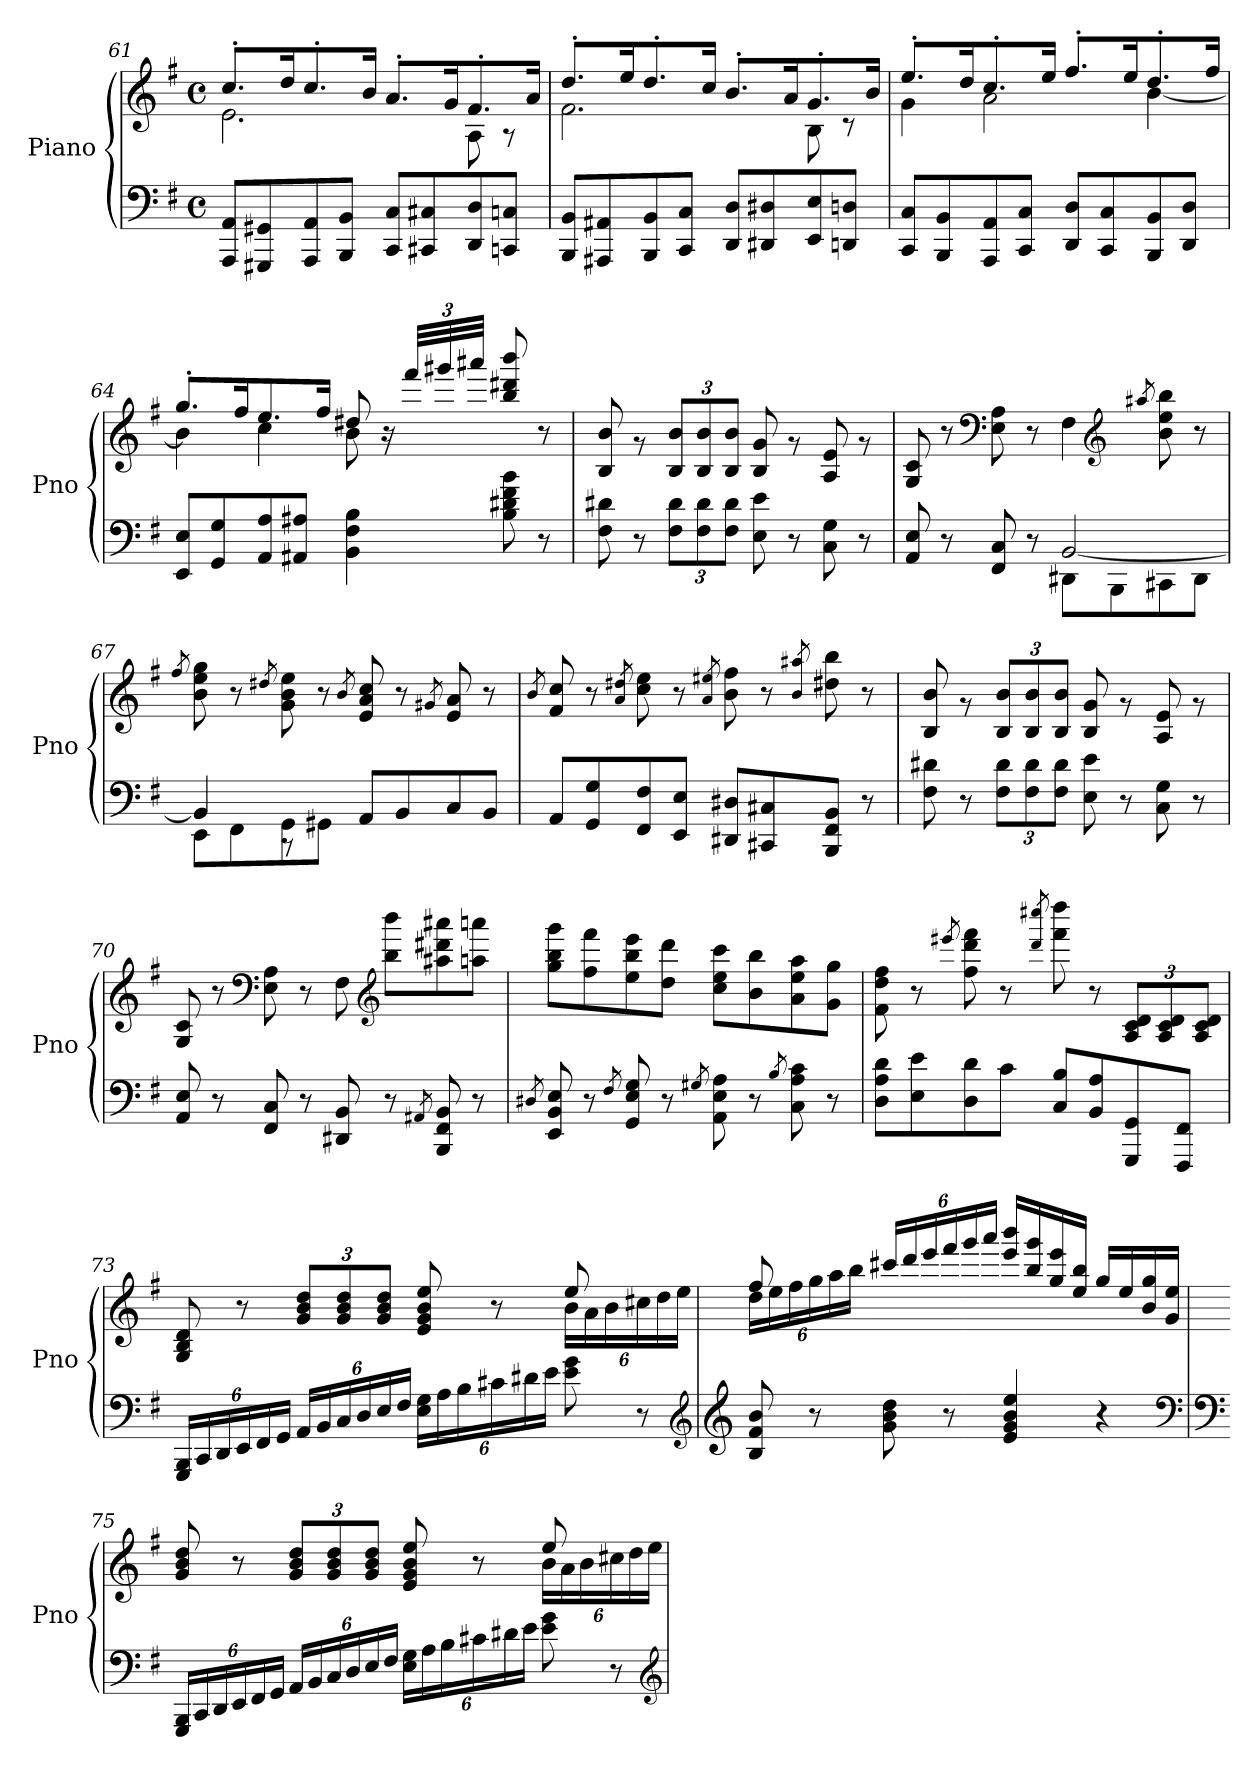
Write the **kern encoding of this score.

**kern	**kern
*part1	*part1
*staff2	*staff1
*I"Piano	*
*I'Pno	*
*clefF4	*clefG2
*k[f#]	*k[f#]
*G:	*G:
*M4/4	*M4/4
*met(c)	*met(c)
=61	=61
*	*^
8AAA/ 8AA/L	8.cc'/L	2.e\
8GGG#X/ 8GG#X/	.	.
.	16dd/K	.
8AAA/ 8AA/	8.cc'/	.
8BBB/ 8BB/J	.	.
.	16b/Jk	.
8CC/ 8C/L	8.a'/L	.
8CC#X/ 8C#X/	.	.
.	16g/K	.
8DD/ 8D/	8.f#'/	8A\
8CCn/ 8Cn/J	.	8r
.	16a/Jk	.
!!LO:LB:g=z	!!
=62	=62	=62
8BBB/ 8BB/L	8.dd'/L	2.f#\
8AAA#X/ 8AA#X/	.	.
.	16ee/K	.
8BBB/ 8BB/	8.dd'/	.
8CC/ 8C/J	.	.
.	16cc/Jk	.
8DD/ 8D/L	8.b'/L	.
8DD#X/ 8D#X/	.	.
.	16a/K	.
8EE/ 8E/	8.g'/	8B\
8DDn/ 8Dn/J	.	8r
.	16b/Jk	.
=63	=63	=63
8CC/ 8C/L	8.ee'/L	4g\
8BBB/ 8BB/	.	.
.	16dd/K	.
8AAA/ 8AA/	8.cc'/	2a\
8CC/ 8C/J	.	.
.	16ee/Jk	.
8DD/ 8D/L	8.ff#'/L	.
8CC/ 8C/	.	.
.	16ee/K	.
8BBB/ 8BB/	8.dd'/	[4b\
8DD/ 8D/J	.	.
.	16ff#/Jk	.
=64	=64	=64
8EE/ 8E/L	8.gg'/L	4b\]
8GG/ 8G/	.	.
.	16ff#/K	.
8AA/ 8A/	8.ee/	4cc\
8AA#X/ 8A#X/J	.	.
.	16ff#/Jk	.
4BB\ 4F#\ 4B\	8dd#X/	8b\
.	16r	4.ryy
*	*Xbrackettup	*
.	48fff#/LLL	.
.	48ggg#X/	.
.	48aaa#X/JJJ	.
8B\ 8d#X\ 8f#\ 8b\	8bb/ 8ddd#X/ 8bbb/	.
8r	8r	.
*	*v	*v
!!LO:PB:g=z
=65	=65
8F#\ 8d#X\	8B/ 8b/
8r	8rg
*Xbrackettup	*
12F#\ 12d#\L	12B/ 12b/L
12F#\ 12d#\	12B/ 12b/
12F#\ 12d#\J	12B/ 12b/J
8E\ 8e\	8B/ 8g/
8r	8rg
8C\ 8G\	8A/ 8e/
8r	8rg
=66	=66
*^	*
8AA/ 8E/	2ryy	8G/ 8c/
8r	.	8r
*	*	*clefF4
8FF#/ 8C/	.	8E\ 8A\
8r	.	8r
8DD#X\L	[2BB/	4F#\
8BBB\	.	.
*	*	*clefG2
.	.	8qaa#X/
8CC#X\	.	8b\ 8ee\ 8bb\
8DD#\J	.	8r
=67	=67	=67
.	.	8qff#/
8EE\L	4BB/]	8b\ 8ee\ 8gg\
8FF#\	.	8r
.	.	8qdd#X/
8GG\	8r	8g\ 8b\ 8ee\
8GG#X\J	2ryy	8r
.	.	8qb/
8AA/L	.	8e/ 8a/ 8cc/
8BB/	.	8r
.	.	8qg#X/
8C/	.	8e/ 8a/
8BB/J	8ryy	8r
*v	*v	*
!!LO:LB:g=z
=68	=68
.	8qb/
8AA/L	8f#/ 8cc/
8GG/ 8G/	8r
.	8qa/ 8qdd#X/
8FF#/ 8F#/	8cc\ 8ee\
8EE/ 8E/J	8r
.	8qa/ 8qee#X/
8DD#X/ 8D#X/L	8b\ 8ff#\
8CC#X/ 8C#X/	8r
.	8qb/ 8qaa#X/
8BBB/ 8FF#/ 8BB/J	8dd#\ 8bb\
8r	8r
=69	=69
8F#\ 8d#X\	8B/ 8b/
8r	8rg
12F#\ 12d#\L	12B/ 12b/L
12F#\ 12d#\	12B/ 12b/
12F#\ 12d#\J	12B/ 12b/J
8E\ 8e\	8B/ 8g/
8r	8rg
8C\ 8G\	8A/ 8e/
8r	8rg
=70	=70
8AA/ 8E/	8G/ 8c/
8r	8r
*	*clefF4
8FF#/ 8C/	8E\ 8A\
8r	8r
8DD#X/ 8BB/	8F#\
*	*clefG2
8r	8bb\ 8bbb\L
8qAA#X/	.
8BBB/ 8FF#/ 8BB/	8aa#X\ 8ddd#X\ 8aaa#X\
8r	8aan\ 8aaan\J
!!LO:LB:g=z
=71	=71
8qD#X/	.
8EE/ 8BB/ 8E/	8gg\ 8bb\ 8ggg\L
8r	8ff#\ 8fff#\
8qF#/	.
8GG/ 8E/ 8G/	8ee\ 8bb\ 8eee\
8r	8dd\ 8ddd\J
8qG#X/	.
8AA\ 8E\ 8A\	8cc\ 8ee\ 8ccc\L
8r	8b\ 8bb\
8qB/	.
8C\ 8A\ 8c\	8a\ 8ee\ 8aa\
8r	8g\ 8gg\J
=72	=72
8D\ 8A\ 8d\L	8f#\ 8dd\ 8ff#\
8E\ 8e\	8r
.	8qeee#X/
8D\ 8d\	8ff#\ 8ddd\ 8fff#\
8c\J	8r
.	8qddd/ 8qcccc#X/
8C/ 8B/L	8fff#\ 8dddd\
8BB/ 8A/	8r
8GGG/ 8GG/	12A/ 12c/ 12d/L
.	12A/ 12c/ 12d/
8FFF#/ 8FF#/J	.
.	12A/ 12c/ 12d/J
!!LO:LB:g=z
=73	=73
*	*^
24GGG/ 24BBB/LL	8G/ 8B/ 8d/	2.ryy
24CC/	.	.
24DD/	.	.
24EE/	8r	.
24FF#/	.	.
24GG/JJ	.	.
24AA/LL	12g/ 12b/ 12dd/L	.
24BB/	.	.
24C/	12g/ 12b/ 12dd/	.
24D/	.	.
24E/	12g/ 12b/ 12dd/J	.
24F#/JJ	.	.
24E\ 24G\LL	8e/ 8g/ 8b/ 8ee/	.
24A\	.	.
24B\	.	.
24c#X\	8r	.
24d#X\	.	.
24e\JJ	.	.
8e\ 8g\	24b\LL	8ee/
.	24a\	.
.	24b\	.
8r	24cc#X\	8ryy
.	24dd\	.
.	24ee\JJ	.
*clefG2	*	*
!!LO:LB:g=z	!!
=74	=74	=74
*clefG2	*	*
8B/ 8f#/ 8b/	24dd\LL	8ff#/
.	24ee\	.
.	24ff#\	.
8r	24gg\	2..ryy
.	24aa\	.
.	24bb\JJ	.
8g\ 8b\ 8dd\	24ccc#X/LL	.
.	24ddd/	.
.	24eee/	.
8r	24fff#/	.
.	24ggg/	.
.	24aaa/JJ	.
4e/ 4g/ 4b/ 4ee/	16eee/ 16bbb/LL	.
.	16bb/ 16ggg/	.
.	16gg/ 16eee/	.
.	16ee/ 16bb/JJ	.
4r	16gg/LL	.
.	16ee/	.
.	16b/ 16gg/	.
.	16g/ 16ee/JJ	.
*clefF4	*	*
!!LO:PB:g=z	!!
=75	=75	=75
*clefF4	*	*
24GGG/ 24BBB/LL	8g/ 8b/ 8dd/	2.ryy
24CC/	.	.
24DD/	.	.
24EE/	8r	.
24FF#/	.	.
24GG/JJ	.	.
24AA/LL	12g/ 12b/ 12dd/L	.
24BB/	.	.
24C/	12g/ 12b/ 12dd/	.
24D/	.	.
24E/	12g/ 12b/ 12dd/J	.
24F#/JJ	.	.
24E\ 24G\LL	8e/ 8g/ 8b/ 8ee/	.
24A\	.	.
24B\	.	.
24c#X\	8r	.
24d#X\	.	.
24e\JJ	.	.
8e\ 8g\	24b\LL	8ee/
.	24a\	.
.	24b\	.
8r	24cc#X\	8ryy
.	24dd\	.
.	24ee\JJ	.
*	*v	*v
*clefG2	*
=	=
*-	*-
